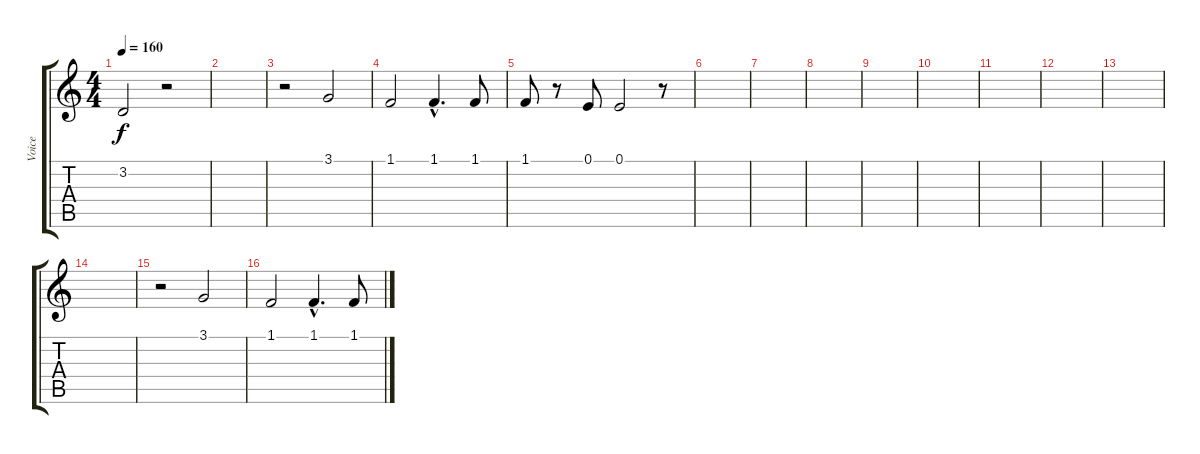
\track ("Voice" "Voice") {instrument flute}
\staff {score tabs}
\tuning (E4 B3 G3 D3 A2 E2) {hide}
\ts (4 4)
\tempo 160
\clef g2
\ks c
3.2{t}.2{dy f} r.2 |
|
r.2 3.1.2 |
1.1.2 1.1{hac}.4{d} 1.1.8 |
1.1.8 r.8 0.1.8 0.1.2 r.8 |
|
|
|
|
|
|
|
|
|
r.2 3.1.2 |
1.1.2 1.1{hac}.4{d} 1.1.8
